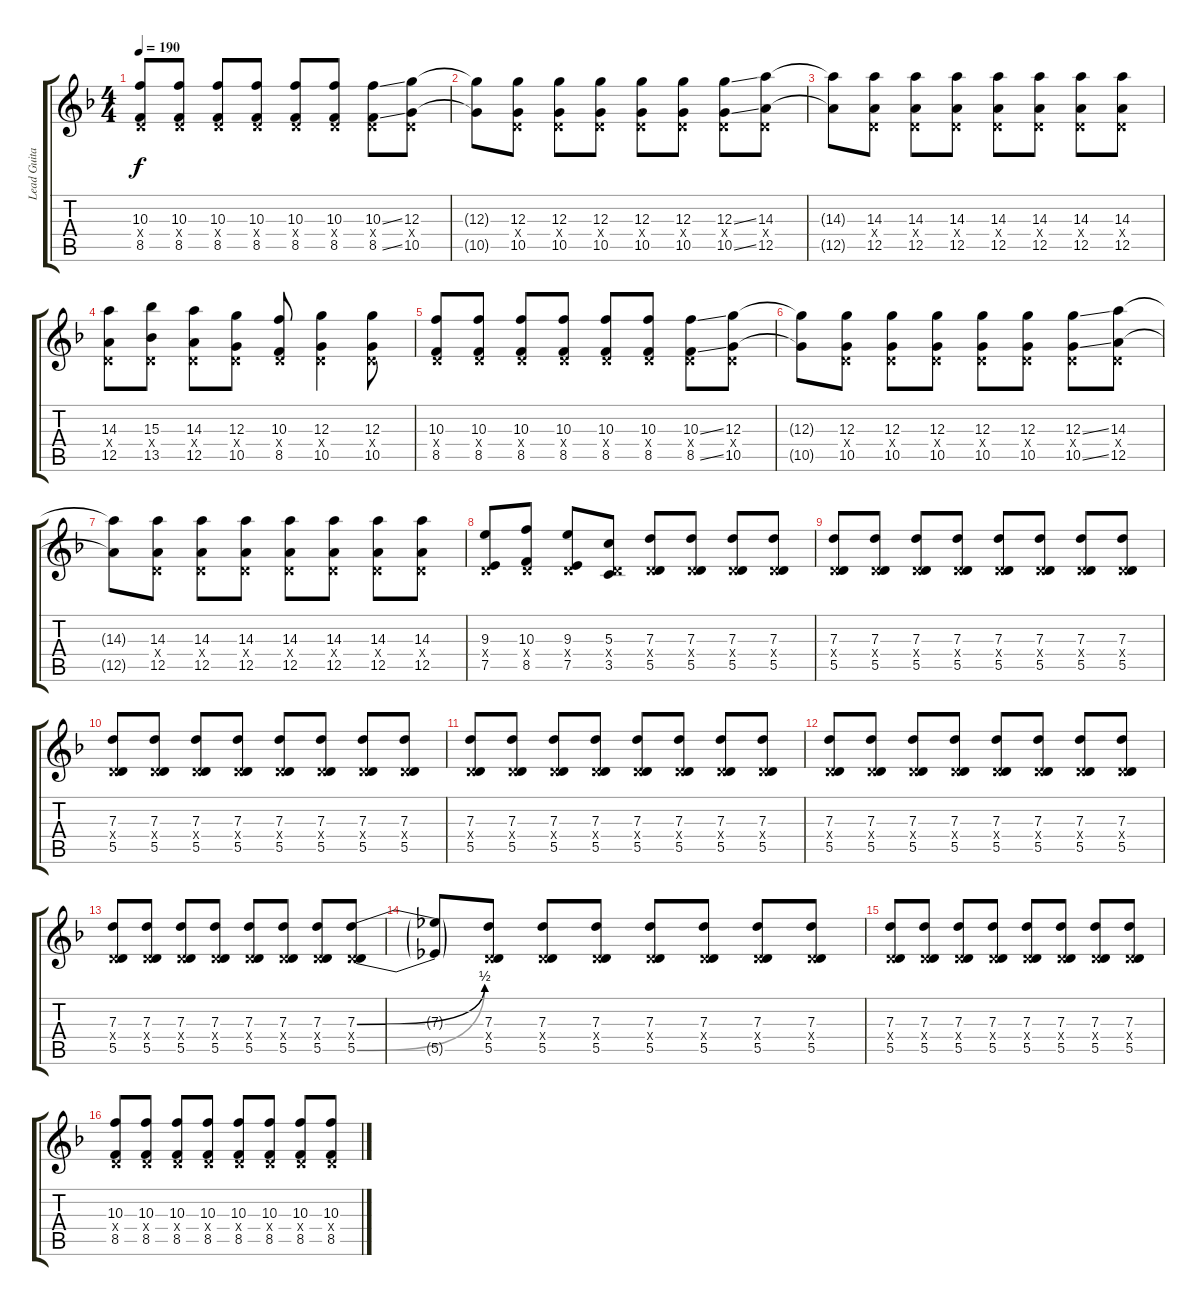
\track ("Lead Guitar (Chris)" "Lead Guita") {instrument distortionguitar}
\staff {score tabs}
\tuning (E4 B3 G3 D3 A2 D2) {hide}
\ts (4 4)
\tempo 190
\clef g2
\ks dminor
(10.3 0.4{x} 8.5).8{dy f} (10.3 0.4{x} 8.5).8 (10.3 0.4{x} 8.5).8 (10.3 0.4{x} 8.5).8 (10.3 0.4{x} 8.5).8 (10.3 0.4{x} 8.5).8 (10.3{ss} 0.4{x} 8.5{ss}).8 (12.3 0.4{x} 10.5).8 |
(12.3{t} 10.5{t}).8 (12.3 0.4{x} 10.5).8 (12.3 0.4{x} 10.5).8 (12.3 0.4{x} 10.5).8 (12.3 0.4{x} 10.5).8 (12.3 0.4{x} 10.5).8 (12.3{ss} 0.4{x} 10.5{ss}).8 (14.3 0.4{x} 12.5).8 |
(14.3{t} 12.5{t}).8 (14.3 0.4{x} 12.5).8 (14.3 0.4{x} 12.5).8 (14.3 0.4{x} 12.5).8 (14.3 0.4{x} 12.5).8 (14.3 0.4{x} 12.5).8 (14.3 0.4{x} 12.5).8 (14.3 0.4{x} 12.5).8 |
(14.3 0.4{x} 12.5).8 (15.3 0.4{x} 13.5).8 (14.3 0.4{x} 12.5).8 (12.3 0.4{x} 10.5).8 (10.3 0.4{x} 8.5).8 (12.3 0.4{x} 10.5).4 (12.3 0.4{x} 10.5).8 |
(10.3 0.4{x} 8.5).8 (10.3 0.4{x} 8.5).8 (10.3 0.4{x} 8.5).8 (10.3 0.4{x} 8.5).8 (10.3 0.4{x} 8.5).8 (10.3 0.4{x} 8.5).8 (10.3{ss} 0.4{x} 8.5{ss}).8 (12.3 0.4{x} 10.5).8 |
(12.3{t} 10.5{t}).8 (12.3 0.4{x} 10.5).8 (12.3 0.4{x} 10.5).8 (12.3 0.4{x} 10.5).8 (12.3 0.4{x} 10.5).8 (12.3 0.4{x} 10.5).8 (12.3{ss} 0.4{x} 10.5{ss}).8 (14.3 0.4{x} 12.5).8 |
(14.3{t} 12.5{t}).8 (14.3 0.4{x} 12.5).8 (14.3 0.4{x} 12.5).8 (14.3 0.4{x} 12.5).8 (14.3 0.4{x} 12.5).8 (14.3 0.4{x} 12.5).8 (14.3 0.4{x} 12.5).8 (14.3 0.4{x} 12.5).8 |
(9.3 0.4{x} 7.5).8 (10.3 0.4{x} 8.5).8 (9.3 0.4{x} 7.5).8 (5.3 0.4{x} 3.5).8 (7.3 0.4{x} 5.5).8 (7.3 0.4{x} 5.5).8 (7.3 0.4{x} 5.5).8 (7.3 0.4{x} 5.5).8 |
(7.3 0.4{x} 5.5).8 (7.3 0.4{x} 5.5).8 (7.3 0.4{x} 5.5).8 (7.3 0.4{x} 5.5).8 (7.3 0.4{x} 5.5).8 (7.3 0.4{x} 5.5).8 (7.3 0.4{x} 5.5).8 (7.3 0.4{x} 5.5).8 |
(7.3 0.4{x} 5.5).8 (7.3 0.4{x} 5.5).8 (7.3 0.4{x} 5.5).8 (7.3 0.4{x} 5.5).8 (7.3 0.4{x} 5.5).8 (7.3 0.4{x} 5.5).8 (7.3 0.4{x} 5.5).8 (7.3 0.4{x} 5.5).8 |
(7.3 0.4{x} 5.5).8 (7.3 0.4{x} 5.5).8 (7.3 0.4{x} 5.5).8 (7.3 0.4{x} 5.5).8 (7.3 0.4{x} 5.5).8 (7.3 0.4{x} 5.5).8 (7.3 0.4{x} 5.5).8 (7.3 0.4{x} 5.5).8 |
(7.3 0.4{x} 5.5).8 (7.3 0.4{x} 5.5).8 (7.3 0.4{x} 5.5).8 (7.3 0.4{x} 5.5).8 (7.3 0.4{x} 5.5).8 (7.3 0.4{x} 5.5).8 (7.3 0.4{x} 5.5).8 (7.3 0.4{x} 5.5).8 |
(7.3 0.4{x} 5.5).8 (7.3 0.4{x} 5.5).8 (7.3 0.4{x} 5.5).8 (7.3 0.4{x} 5.5).8 (7.3 0.4{x} 5.5).8 (7.3 0.4{x} 5.5).8 (7.3 0.4{x} 5.5).8 (7.3{be (bend 0 0 60 2)} 0.4{x} 5.5{be (bend 0 0 60 2)}).8 |
(7.3{t} 5.5{t}).8 (7.3 0.4{x} 5.5).8 (7.3 0.4{x} 5.5).8 (7.3 0.4{x} 5.5).8 (7.3 0.4{x} 5.5).8 (7.3 0.4{x} 5.5).8 (7.3 0.4{x} 5.5).8 (7.3 0.4{x} 5.5).8 |
(7.3 0.4{x} 5.5).8 (7.3 0.4{x} 5.5).8 (7.3 0.4{x} 5.5).8 (7.3 0.4{x} 5.5).8 (7.3 0.4{x} 5.5).8 (7.3 0.4{x} 5.5).8 (7.3 0.4{x} 5.5).8 (7.3 0.4{x} 5.5).8 |
(10.3 0.4{x} 8.5).8 (10.3 0.4{x} 8.5).8 (10.3 0.4{x} 8.5).8 (10.3 0.4{x} 8.5).8 (10.3 0.4{x} 8.5).8 (10.3 0.4{x} 8.5).8 (10.3 0.4{x} 8.5).8 (10.3 0.4{x} 8.5).8
